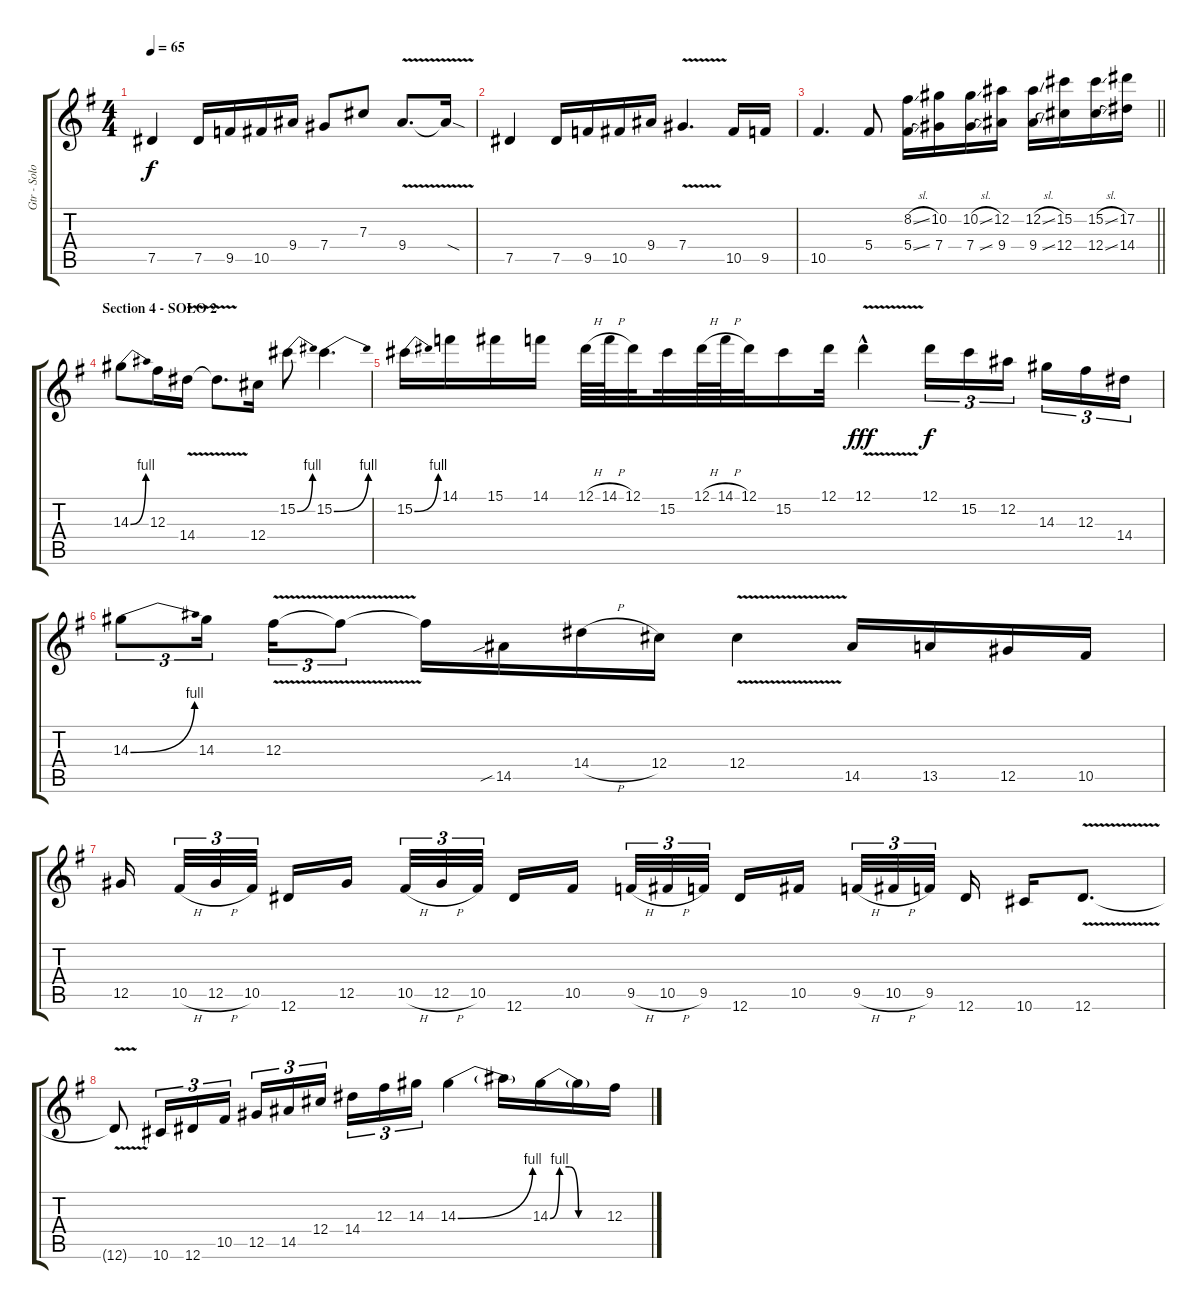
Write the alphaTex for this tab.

\track ("Gtr - Solo" "Gtr - Solo") {instrument overdrivenguitar}
\staff {score tabs}
\tuning (Eb4 Bb3 Gb3 Db3 Ab2 Eb2) {hide}
\ts (4 4)
\tempo 65
\clef g2
\ks eminor
7.5.4{dy f} 7.5.16 9.5.16 10.5.16 9.4.16 7.4.8 7.3.8 9.4{v}.8{d} 9.4{sod t}.16 |
7.5.4 7.5.16 9.5.16 10.5.16 9.4.16 7.4{v}.4{d} 10.5.16 9.5.16 |
\barLineRight lightlight
10.5.4{d} 5.4.8 (8.2{sl} 5.4{sl}).16 (10.2 7.4).16 (10.2{sl} 7.4{sl}).16 (12.2 9.4).16 (12.2{sl} 9.4{sl}).16 (15.2 12.4).16 (15.2{sl} 12.4{sl}).16 (17.2 14.4).16 |
\section ("" "Section 4 - SOLO 2")
14.3{be (bend 0 0 60 4)}.8 12.3.16 14.4{v}.16 14.4{t}.8{d} 12.4.16 15.2{be (bend 0 0 60 4)}.8 15.2{be (bend 0 0 60 4)}.4{d} |
15.2{be (bend 0 0 60 4)}.16 14.1.16 15.1.16 14.1.16 12.1{h}.64 14.1{h}.64 12.1.32{beam splitsecondary} 15.2.32 12.1{h}.64 14.1{h}.64{beam splitsecondary} 12.1.32 15.2.16 12.1.32 12.1{v hac}.4{dy fff} 12.1.16{tu (3 2) dy f} 15.2.16{tu (3 2)} 12.2.16{tu (3 2) beam splitsecondary} 14.3.16{tu (3 2)} 12.3.16{tu (3 2)} 14.4.16{tu (3 2)} |
14.3{be (bend 0 0 60 4)}.8{tu (3 2)} 14.3.16{tu (3 2)} 12.3{v}.16{tu (3 2)} 12.3{t}.8{tu (3 2)} 12.3{t}.16 14.5{sib}.16 14.4{h}.16 12.4.16 12.4{v}.4 14.5.16 13.5.16 12.5.16 10.5.16 |
12.5.16{beam splitsecondary} 10.5{h}.32{tu (3 2)} 12.5{h}.32{tu (3 2)} 10.5.32{tu (3 2) beam splitsecondary} 12.6.16 12.5.16 10.5{h}.32{tu (3 2)} 12.5{h}.32{tu (3 2)} 10.5.32{tu (3 2) beam splitsecondary} 12.6.16 10.5.16{beam splitsecondary} 9.5{h}.32{tu (3 2)} 10.5{h}.32{tu (3 2)} 9.5.32{tu (3 2)} 12.6.16 10.5.16{beam splitsecondary} 9.5{h}.32{tu (3 2)} 10.5{h}.32{tu (3 2)} 9.5.32{tu (3 2) beam splitsecondary} 12.6.16 10.6.16 12.6{v}.8{d} |
12.6{t}.8 10.6.16{tu (3 2)} 12.6.16{tu (3 2)} 10.5.16{tu (3 2)} 12.5.16{tu (3 2)} 14.5.16{tu (3 2)} 12.4.16{tu (3 2) beam splitsecondary} 14.4.16{tu (3 2)} 12.3.16{tu (3 2)} 14.3.16{tu (3 2)} 14.3{be (bend 0 0 60 4)}.4 14.3{t}.16 14.3{be (custom 0 0 10 4 20 4 30 0 60 0)}.16 14.3{t}.16 12.3.16
